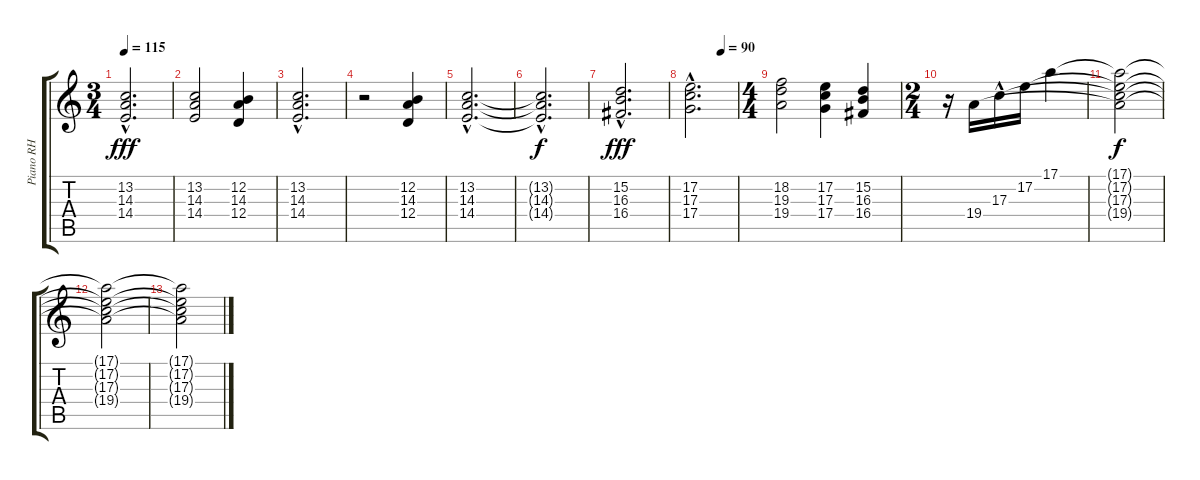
\track ("Piano RH" "Piano RH") {instrument acousticgrandpiano}
\staff {score tabs}
\tuning (E4 B3 G3 D3 A2 E2) {hide}
\ts (3 4)
\tempo 115
\clef g2
\ks c
(13.2{hac} 14.3{hac} 14.4{hac}).2{d dy fff volume 16} |
(13.2 14.3 14.4).2 (12.2 14.3 12.4).4 |
(13.2{hac} 14.3{hac} 14.4{hac}).2{d} |
r.2 (12.2 14.3 12.4).4 |
(13.2{hac} 14.3{hac} 14.4{hac}).2{d volume 16} |
(13.2{hac t} 14.3{hac t} 14.4{hac t}).2{d dy f} |
(15.2{hac} 16.3{hac} 16.4{hac}).2{d dy fff} |
\tempo (90 0.6666666666666666)
(17.2{hac} 17.3{hac} 17.4{hac}).2{d} |
\ts (4 4)
(18.2 19.3 19.4).2 (17.2 17.3 17.4).4 (15.2 16.3 16.4).4 |
\ts (2 4)
r.16 19.4.16 17.3{hac}.16 17.2.16 17.1.4 |
(17.1{t} 17.2{t} 17.3{t} 19.4{t}).2{dy f} |
(17.1{t} 17.2{t} 17.3{t} 19.4{t}).2 |
(17.1{t} 17.2{t} 17.3{t} 19.4{t}).2
